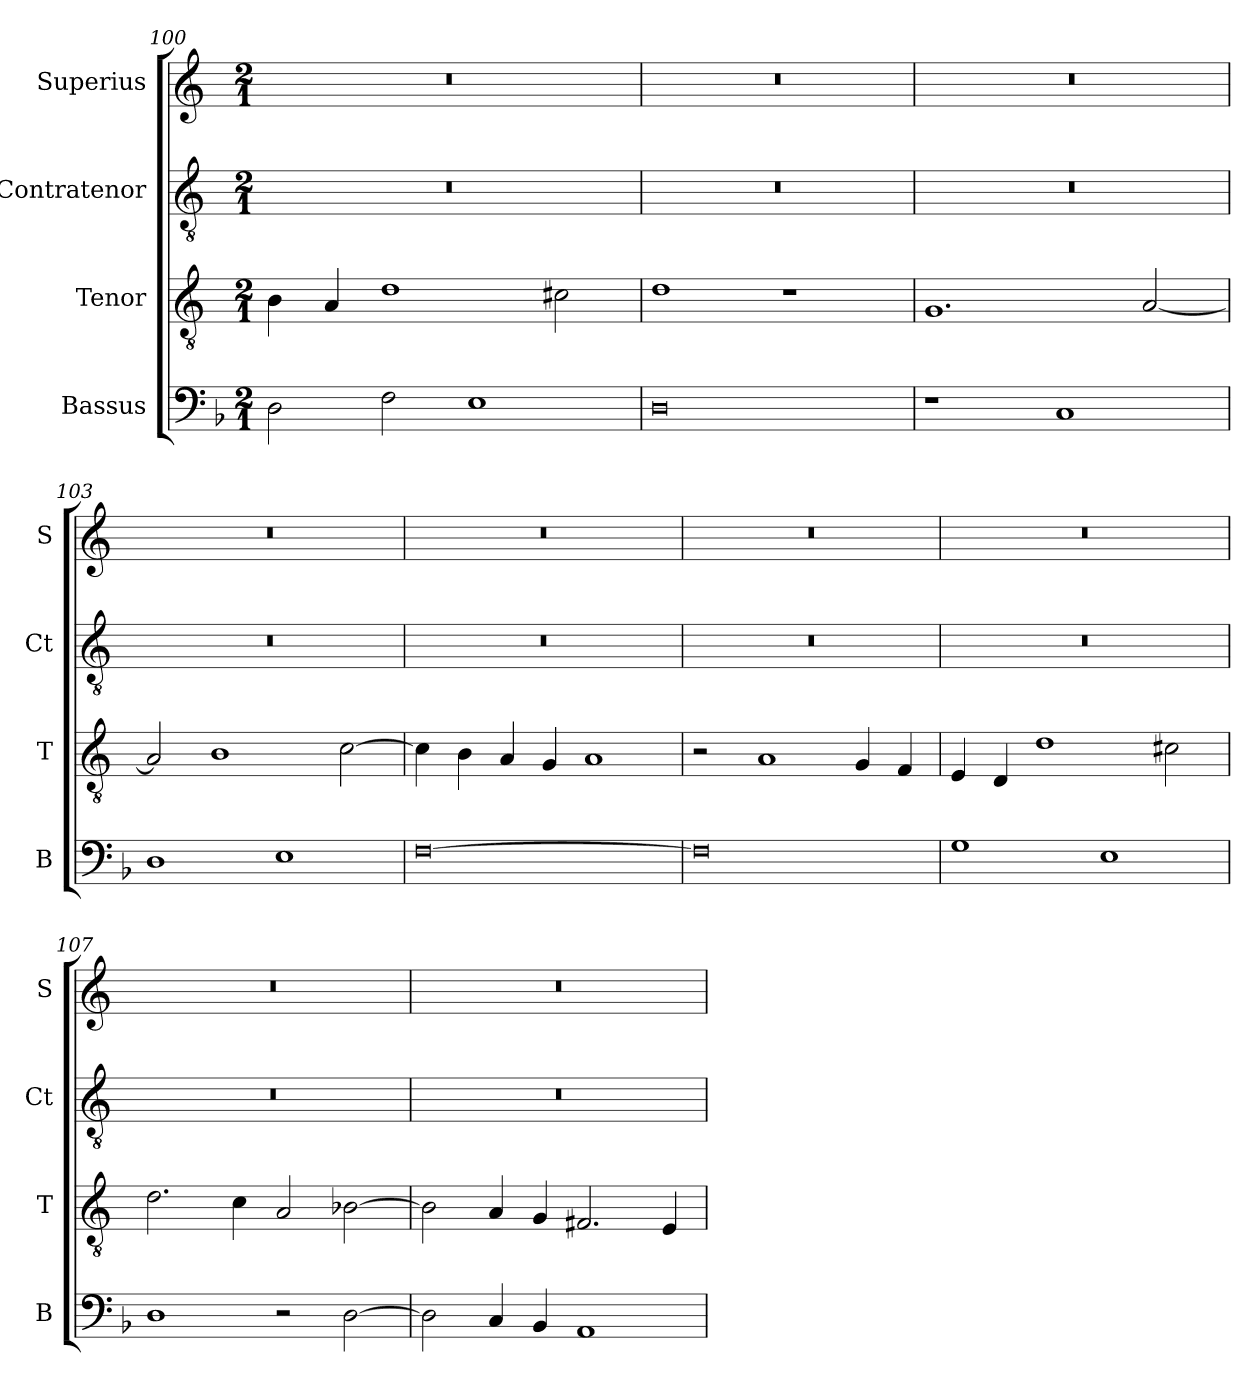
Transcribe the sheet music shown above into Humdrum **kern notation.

**kern	**kern	**kern	**kern
*part4	*part3	*part2	*part1
*staff4	*staff3	*staff2	*staff1
*I"Bassus	*I"Tenor	*I"Contratenor	*I"Superius
*I'B	*I'T	*I'Ct	*I'S
*clefF4	*clefGv2	*clefGv2	*clefG2
*k[b-]	*k[]	*k[]	*k[]
*M2/1	*M2/1	*M2/1	*M2/1
=100	=100	=100	=100
2D\	4B\	0r	0r
.	4A/	.	.
2F\	1d	.	.
1E	.	.	.
.	2c#X\	.	.
=101	=101	=101	=101
0D	1d	0r	0r
.	1r	.	.
=102	=102	=102	=102
1r	1.G	0r	0r
1C	.	.	.
.	[2A/	.	.
=103	=103	=103	=103
1D	2A/]	0r	0r
.	1B	.	.
1E	.	.	.
.	[2c\	.	.
=104	=104	=104	=104
[0F	4c\]	0r	0r
.	4B\	.	.
.	4A/	.	.
.	4G/	.	.
.	1A	.	.
=105	=105	=105	=105
0F]	2r	0r	0r
.	1A	.	.
.	4G/	.	.
.	4F/	.	.
=106	=106	=106	=106
1G	4E/	0r	0r
.	4D/	.	.
.	1d	.	.
1E	.	.	.
.	2c#X\	.	.
=107	=107	=107	=107
1D	2.d\	0r	0r
.	4c\	.	.
2r	2A/	.	.
[2D\	[2B-X\	.	.
=108	=108	=108	=108
2D\]	2B-\]	0r	0r
4C/	4A/	.	.
4BB-/	4G/	.	.
1AA	2.F#X/	.	.
.	4E/	.	.
=	=	=	=
*-	*-	*-	*-
